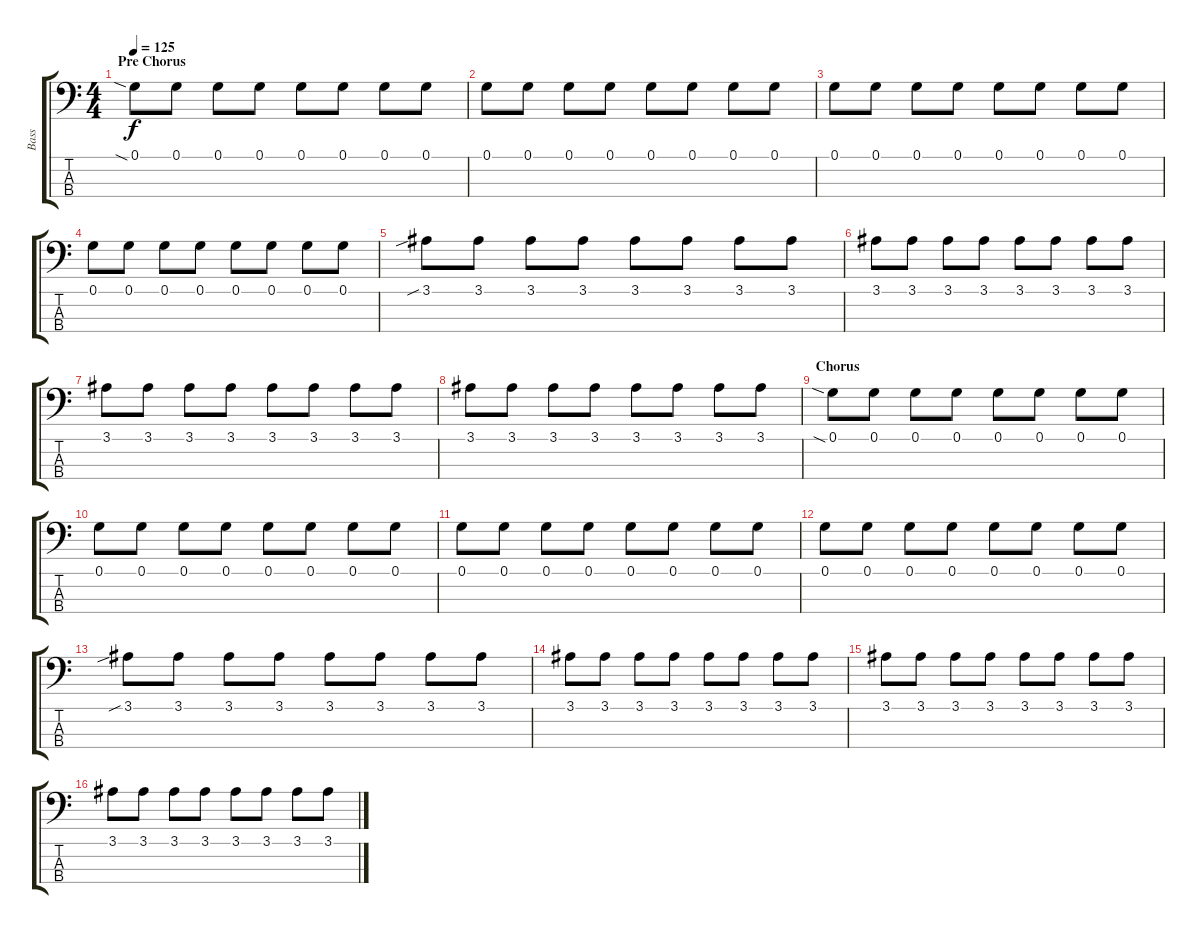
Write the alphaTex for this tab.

\track ("Bass" "Bass") {instrument electricbassfinger}
\staff {score tabs}
\tuning (G2 D2 A1 E1) {hide}
\ts (4 4)
\section ("" "Pre Chorus")
\tempo 125
\clef f4
\ks c
0.1{sia}.8{dy f} 0.1.8 0.1.8 0.1.8 0.1.8 0.1.8 0.1.8 0.1.8 |
0.1.8 0.1.8 0.1.8 0.1.8 0.1.8 0.1.8 0.1.8 0.1.8 |
0.1.8 0.1.8 0.1.8 0.1.8 0.1.8 0.1.8 0.1.8 0.1.8 |
0.1.8 0.1.8 0.1.8 0.1.8 0.1.8 0.1.8 0.1.8 0.1.8 |
3.1{sib}.8 3.1.8 3.1.8 3.1.8 3.1.8 3.1.8 3.1.8 3.1.8 |
3.1.8 3.1.8 3.1.8 3.1.8 3.1.8 3.1.8 3.1.8 3.1.8 |
3.1.8 3.1.8 3.1.8 3.1.8 3.1.8 3.1.8 3.1.8 3.1.8 |
3.1.8 3.1.8 3.1.8 3.1.8 3.1.8 3.1.8 3.1.8 3.1.8 |
\section ("" "Chorus")
0.1{sia}.8 0.1.8 0.1.8 0.1.8 0.1.8 0.1.8 0.1.8 0.1.8 |
0.1.8 0.1.8 0.1.8 0.1.8 0.1.8 0.1.8 0.1.8 0.1.8 |
0.1.8 0.1.8 0.1.8 0.1.8 0.1.8 0.1.8 0.1.8 0.1.8 |
0.1.8 0.1.8 0.1.8 0.1.8 0.1.8 0.1.8 0.1.8 0.1.8 |
3.1{sib}.8 3.1.8 3.1.8 3.1.8 3.1.8 3.1.8 3.1.8 3.1.8 |
3.1.8 3.1.8 3.1.8 3.1.8 3.1.8 3.1.8 3.1.8 3.1.8 |
3.1.8 3.1.8 3.1.8 3.1.8 3.1.8 3.1.8 3.1.8 3.1.8 |
3.1.8 3.1.8 3.1.8 3.1.8 3.1.8 3.1.8 3.1.8 3.1.8
